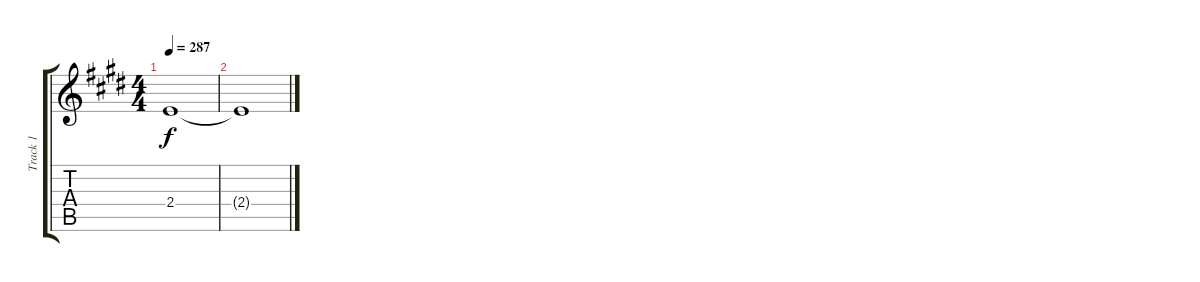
\track ("Track 1" "Track 1") {instrument distortionguitar}
\staff {score tabs}
\tuning (E4 B3 G3 D3 A2 E2) {hide}
\ts (4 4)
\tempo 287
\clef g2
\ks c#minor
2.4.1{dy f} |
2.4{t}.1
